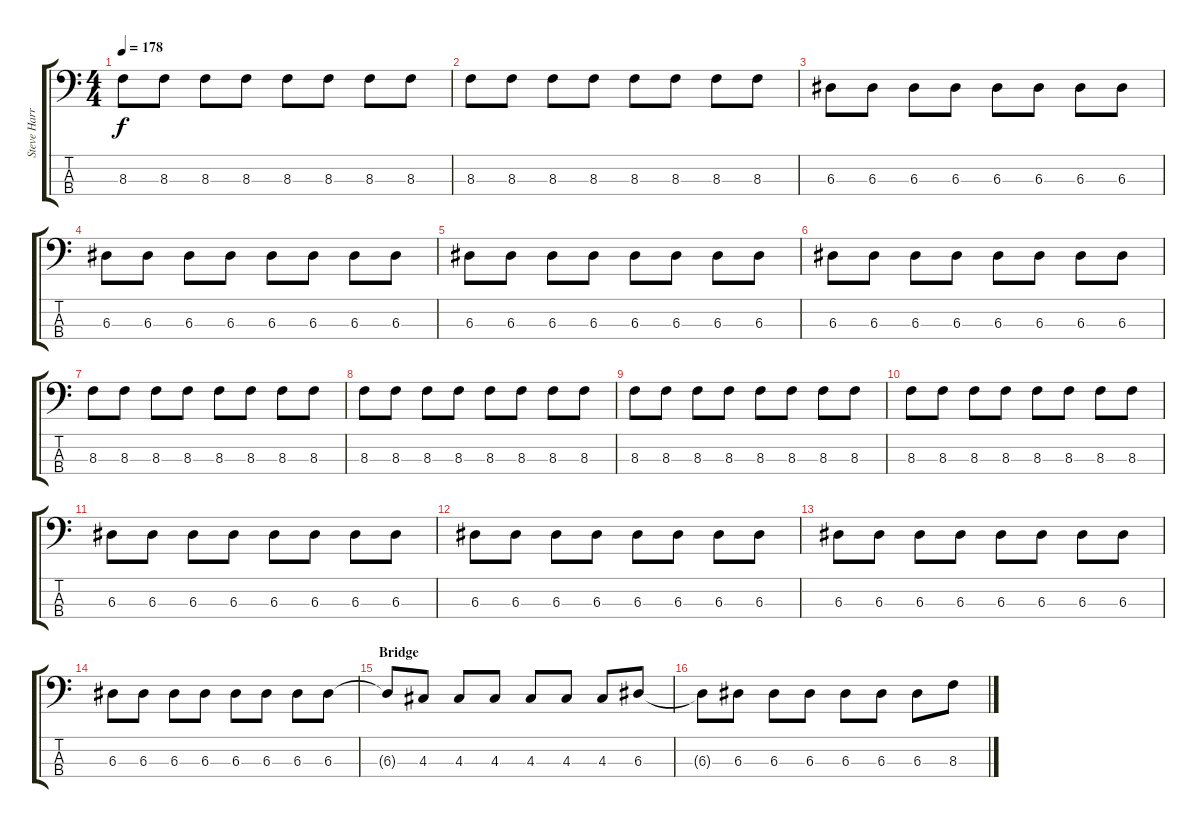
\track ("Steve Harris - Bass" "Steve Harr") {instrument electricbassfinger}
\staff {score tabs}
\tuning (G2 D2 A1 E1) {hide}
\ts (4 4)
\tempo 178
\clef f4
\ks c
8.3.8{dy f} 8.3.8 8.3.8 8.3.8 8.3.8 8.3.8 8.3.8 8.3.8 |
8.3.8 8.3.8 8.3.8 8.3.8 8.3.8 8.3.8 8.3.8 8.3.8 |
6.3.8 6.3.8 6.3.8 6.3.8 6.3.8 6.3.8 6.3.8 6.3.8 |
6.3.8 6.3.8 6.3.8 6.3.8 6.3.8 6.3.8 6.3.8 6.3.8 |
6.3.8 6.3.8 6.3.8 6.3.8 6.3.8 6.3.8 6.3.8 6.3.8 |
6.3.8 6.3.8 6.3.8 6.3.8 6.3.8 6.3.8 6.3.8 6.3.8 |
8.3.8 8.3.8 8.3.8 8.3.8 8.3.8 8.3.8 8.3.8 8.3.8 |
8.3.8 8.3.8 8.3.8 8.3.8 8.3.8 8.3.8 8.3.8 8.3.8 |
8.3.8 8.3.8 8.3.8 8.3.8 8.3.8 8.3.8 8.3.8 8.3.8 |
8.3.8 8.3.8 8.3.8 8.3.8 8.3.8 8.3.8 8.3.8 8.3.8 |
6.3.8 6.3.8 6.3.8 6.3.8 6.3.8 6.3.8 6.3.8 6.3.8 |
6.3.8 6.3.8 6.3.8 6.3.8 6.3.8 6.3.8 6.3.8 6.3.8 |
6.3.8 6.3.8 6.3.8 6.3.8 6.3.8 6.3.8 6.3.8 6.3.8 |
6.3.8 6.3.8 6.3.8 6.3.8 6.3.8 6.3.8 6.3.8 6.3.8 |
\section ("" "Bridge")
6.3{t}.8 4.3.8 4.3.8 4.3.8 4.3.8 4.3.8 4.3.8 6.3.8 |
6.3{t}.8 6.3.8 6.3.8 6.3.8 6.3.8 6.3.8 6.3.8 8.3.8
